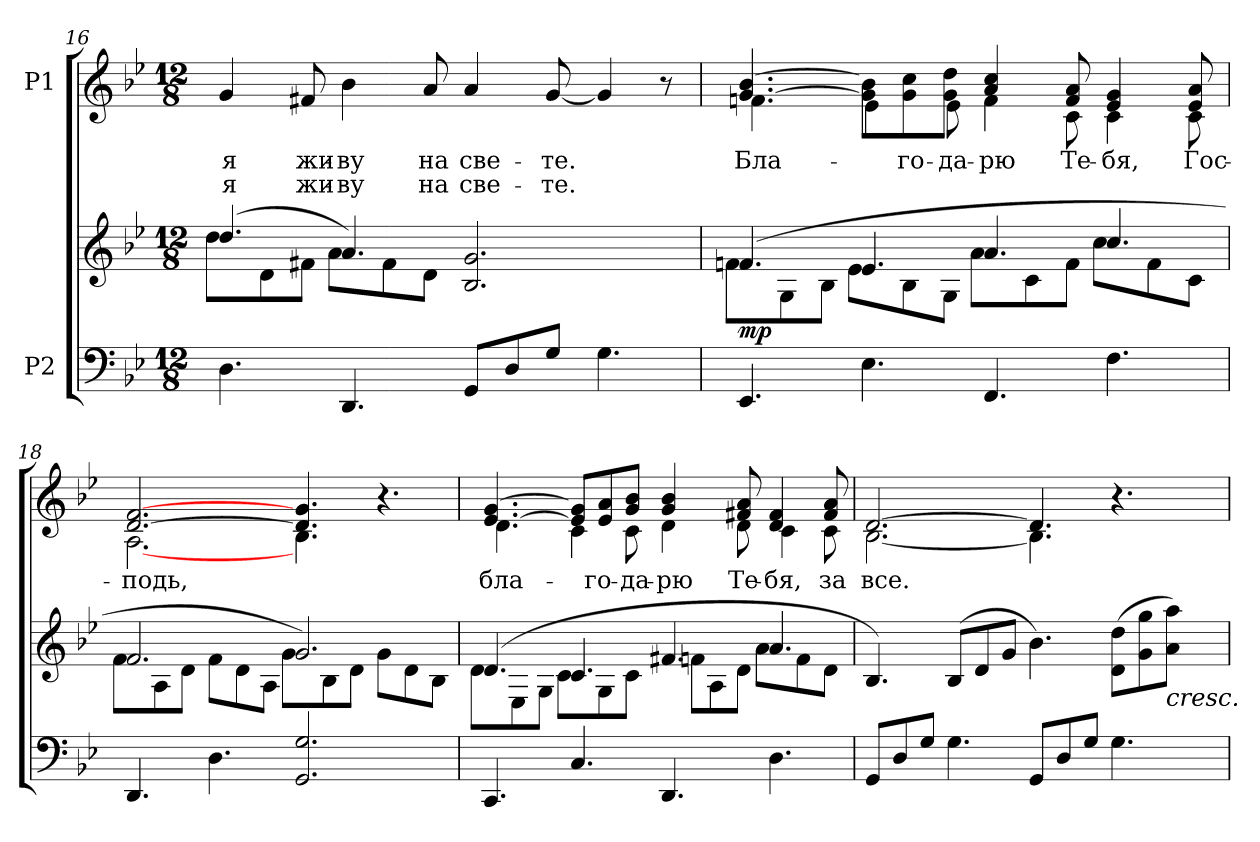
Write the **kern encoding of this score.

**kern	**kern	**dynam	**kern	**text	**text
*part2	*part2	*part2	*part1	*part1	*part1
*staff3	*staff2	*staff2/3	*staff1	*staff1	*staff1
*I"P2	*	*	*I"P1	*	*
*clefF4	*clefG2	*	*clefG2	*	*
*k[b-e-]	*k[b-e-]	*	*k[b-e-]	*	*
*B-:	*B-:	*	*B-:	*	*
*M12/8	*M12/8	*	*M12/8	*	*
=16	=16	=16	=16	=16	=16
*	*^	*	*	*	*
!	!	!	!	!	!LO:LY:b:color=#000000	!LO:LY:b:color=#000000
4.Di\	(4.ddi/	8ddi\L	.	4gi/	я	я
.	.	8di\	.	.	.	.
!	!	!	!	!	!LO:LY:b:color=#000000	!LO:LY:b:color=#000000
.	.	8f#Xi\J	.	8f#Xi/	жи-	жи-
!	!	!	!	!	!LO:LY:b:color=#000000	!LO:LY:b:color=#000000
4.DDi/	4.ai/)	8ai\L	.	4b-i\	-ву	-ву
.	.	8f#i\	.	.	.	.
!	!	!	!	!	!LO:LY:b:color=#000000	!LO:LY:b:color=#000000
.	.	8di\J	.	8ai/	на	на
!	!	!	!	!	!LO:LY:b:color=#000000	!LO:LY:b:color=#000000
8GGi/L	2.B-i/ 2.gi	2.gi\yy	.	4ai/	све-	све-
8Di/	.	.	.	.	.	.
!	!	!	!	!	!LO:LY:b:color=#000000	!LO:LY:b:color=#000000
8Gi/J	.	.	.	[<8gi/	-те.	-те.
4.Gi\	.	.	.	4gi/]	.	.
.	.	.	.	8r	.	.
!!LO:LB:g=z
=17	=17	=17	=17	=17	=17	=17
!	!	!	!	!	!LO:LY:b:color=#000000	!
*	*	*	*	*^	*	*
4.EE-i/	(4.fni/	8fi\L	mp	[>4.gi/ [>4.b-i	4.fni\	Бла-	.
.	.	8Gi\	.	.	.	.	.
.	.	8B-i\J	.	.	.	.	.
4.E-i\	4.e-i/	8e-i\L	.	8gi]\ 8b-i]\L	4e-i\	.	.
!	!	!	!	!	!	!LO:LY:b:color=#000000	!
.	.	8B-i\	.	8gi\ 8cci\	.	-го-	.
!	!	!	!	!	!	!LO:LY:b:color=#000000	!
.	.	8Gi\J	.	8gi\ 8ddi\J	8e-i\	-да-	.
!	!	!	!	!	!	!LO:LY:b:color=#000000	!
4.FFi/	4.ai/	8ai\L	.	4ai/ 4cci	4fi\	-рю	.
.	.	8ci\	.	.	.	.	.
!	!	!	!	!	!	!LO:LY:b:color=#000000	!
.	.	8fi\J	.	8fi/ 8ai	8ci\	Те-	.
!	!	!	!	!	!	!LO:LY:b:color=#000000	!
4.Fi\	4.cci/	8cci\L	.	4e-i/ 4gi	4ci\	-бя,	.
.	.	8fi\	.	.	.	.	.
!	!	!	!	!	!	!LO:LY:b:color=#000000	!
.	.	8ci\J	.	8e-i/ 8ai	8ci\	Гос-	.
=18	=18	=18	=18	=18	=18	=18	=18
!	!	!	!	!	!	!LO:LY:b:color=#000000	!
4.DDi/	2.fi/	8fi\L	.	[>2.di/ [>2.fi	[<2.Ai\	-подь,	.
.	.	8Ai\	.	.	.	.	.
.	.	8di\J	.	.	.	.	.
4.Di\	.	8fi\L	.	.	.	.	.
.	.	8di\	.	.	.	.	.
.	.	8Ai\J	.	.	.	.	.
2.GGi/ 2.Gi	2.gi/)	8gi\L	.	4.di/] 4.gi	4.B-i\	.	.
.	.	8B-i\	.	.	.	.	.
.	.	8di\J	.	.	.	.	.
.	.	8gi\L	.	4.r	4.ryy	.	.
.	.	8di\	.	.	.	.	.
.	.	8B-i\J	.	.	.	.	.
!!LO:PB:g=z	!!
=19	=19	=19	=19	=19	=19	=19	=19
!	!	!	!	!	!	!LO:LY:b:color=#000000	!
4.CCi/	(4.di/	8di\L	.	[>4.e-i/ [>4.gi	4.di\	бла-	.
.	.	8E-i\	.	.	.	.	.
.	.	8Gi\J	.	.	.	.	.
4.Ci/	4.ci/	8ci\L	.	8e-i]/ 8gi]/L	4ci\	.	.
!	!	!	!	!	!	!LO:LY:b:color=#000000	!
.	.	8Gi\	.	8e-i/ 8ai/	.	-го-	.
!	!	!	!	!	!	!LO:LY:b:color=#000000	!
.	.	8ci\J	.	8gi/ 8b-i/J	8ci\	-да-	.
!	!	!	!	!	!	!LO:LY:b:color=#000000	!
4.DDi/	4.f#Xi/	8fni\L	.	4gi/ 4b-i	4di\	-рю	.
.	.	8Ai\	.	.	.	.	.
!	!	!	!	!	!	!LO:LY:b:color=#000000	!
.	.	8di\J	.	8f#Xi/ 8ai	8di\	Те-	.
!	!	!	!	!	!	!LO:LY:b:color=#000000	!
4.Di\	4.ai/	8ai\L	.	4di/ 4f#i	4ci\	-бя,	.
.	.	8fi\	.	.	.	.	.
!	!	!	!	!	!	!LO:LY:b:color=#000000	!
.	.	8di\J	.	8f#i/ 8ai	8ci\	за	.
*	*v	*v	*	*	*	*	*
=20	=20	=20	=20	=20	=20	=20
*	*^	*	*	*	*	*
!	!	!	!	!	!	!LO:LY:b:color=#000000	!
*	*v	*v	*	*	*	*	*
8GGi/L	4.B-i/)	.	[>2.di/	[<2.B-i\	все.	.
8Di/	.	[	.	.	.	.
8Gi/J	.	.	.	.	.	.
4.Gi\	(8B-i/L	.	.	.	.	.
.	8di/	.	.	.	.	.
.	8gi/J	.	.	.	.	.
8GGi/L	4.b-i\)	.	4.di/]	4.B-i\]	.	.
8Di/	.	.	.	.	.	.
8Gi/J	.	.	.	.	.	.
4.Gi\	(8di\ 8ddiL	.	4.r	4.ryy	.	.
.	8gi\ 8ggi	.	.	.	.	.
!	!	!LO:HP:b	!	!	!	!
.	8ai\ 8aaiJ)	<	.	.	.	.
*	*	*	*v	*v	*	*
=	=	=	=	=	=
*-	*-	*-	*-	*-	*-
